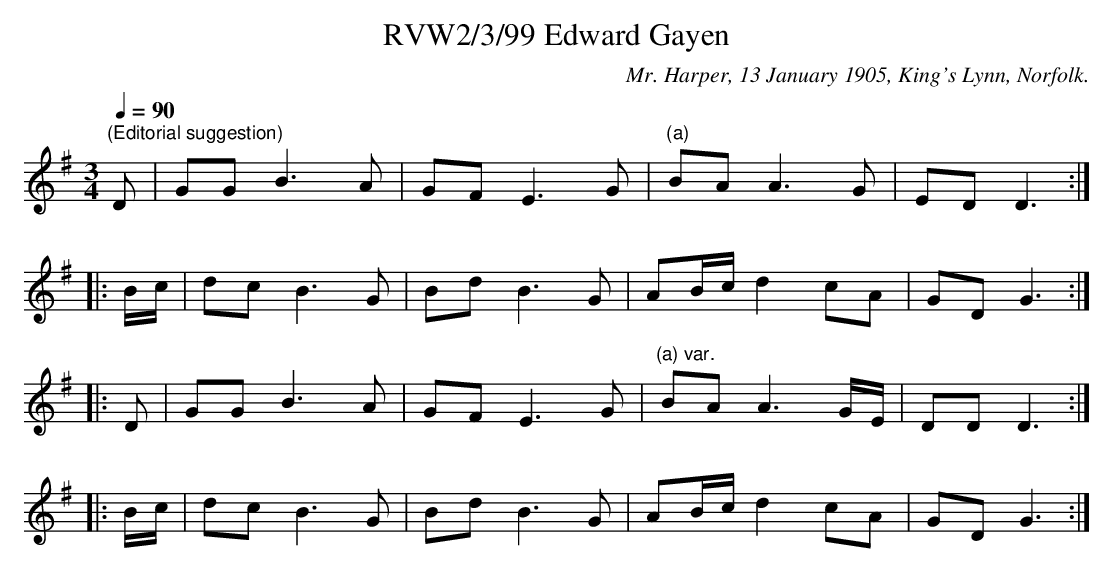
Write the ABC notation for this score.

X:1
T:RVW2/3/99 Edward Gayen
C:Mr. Harper, 13 January 1905, King's Lynn, Norfolk.
L:1/8
Q:1/4=90
M:3/4
K:G
"^(Editorial suggestion)" D | GG B3 A | GF E3 G |"^(a)" BA A3 G | ED D3 ::$ B/c/ | dc B3 G |
Bd B3 G | AB/c/ d2 cA | GD G3 ::$ D | GG B3 A | GF E3 G |"^(a) var." BA A3 G/E/ | DD D3 ::$ B/c/ |
dc B3 G | Bd B3 G | AB/c/ d2 cA | GD G3 :|
